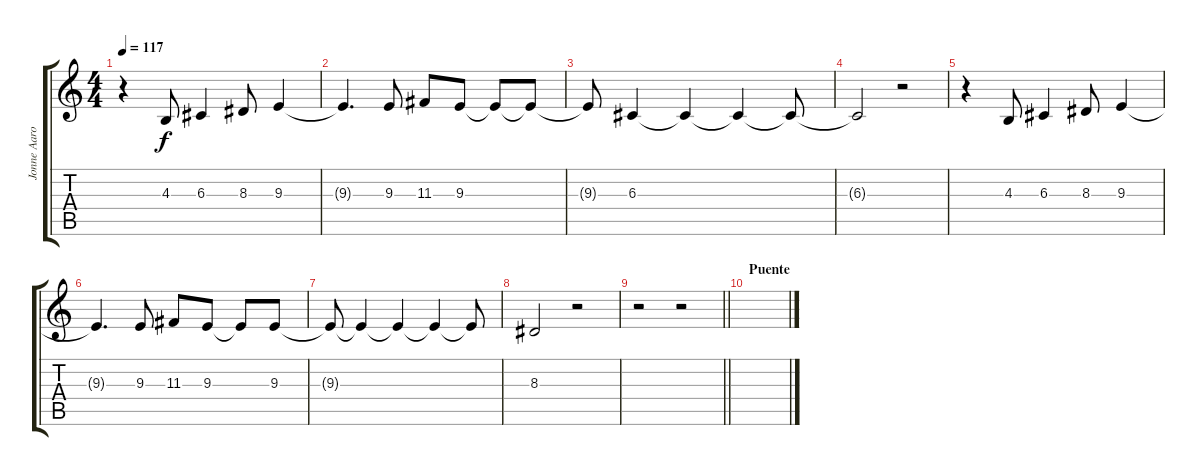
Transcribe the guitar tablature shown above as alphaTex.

\track ("Jonne Aaron " "Jonne Aaro") {instrument sopranosax}
\staff {score tabs}
\tuning (E4 B3 G3 D3 A2 E2) {hide}
\ts (4 4)
\tempo 117
\clef g2
\ks c
r.4{dy f} 4.3.8 6.3.4 8.3.8 9.3.4 |
9.3{t}.4{d} 9.3.8 11.3.8 9.3.8 9.3{t}.8 9.3{t}.8 |
9.3{t}.8 6.3.4 6.3{t}.4 6.3{t}.4 6.3{t}.8 |
6.3{t}.2 r.2 |
r.4 4.3.8 6.3.4 8.3.8 9.3.4 |
9.3{t}.4{d} 9.3.8 11.3.8 9.3.8 9.3{t}.8 9.3.8 |
9.3{t}.8 9.3{t}.4 9.3{t}.4 9.3{t}.4 9.3{t}.8 |
8.3.2 r.2 |
\barLineRight lightlight
r.2 r.2 |
\section ("" "Puente")
